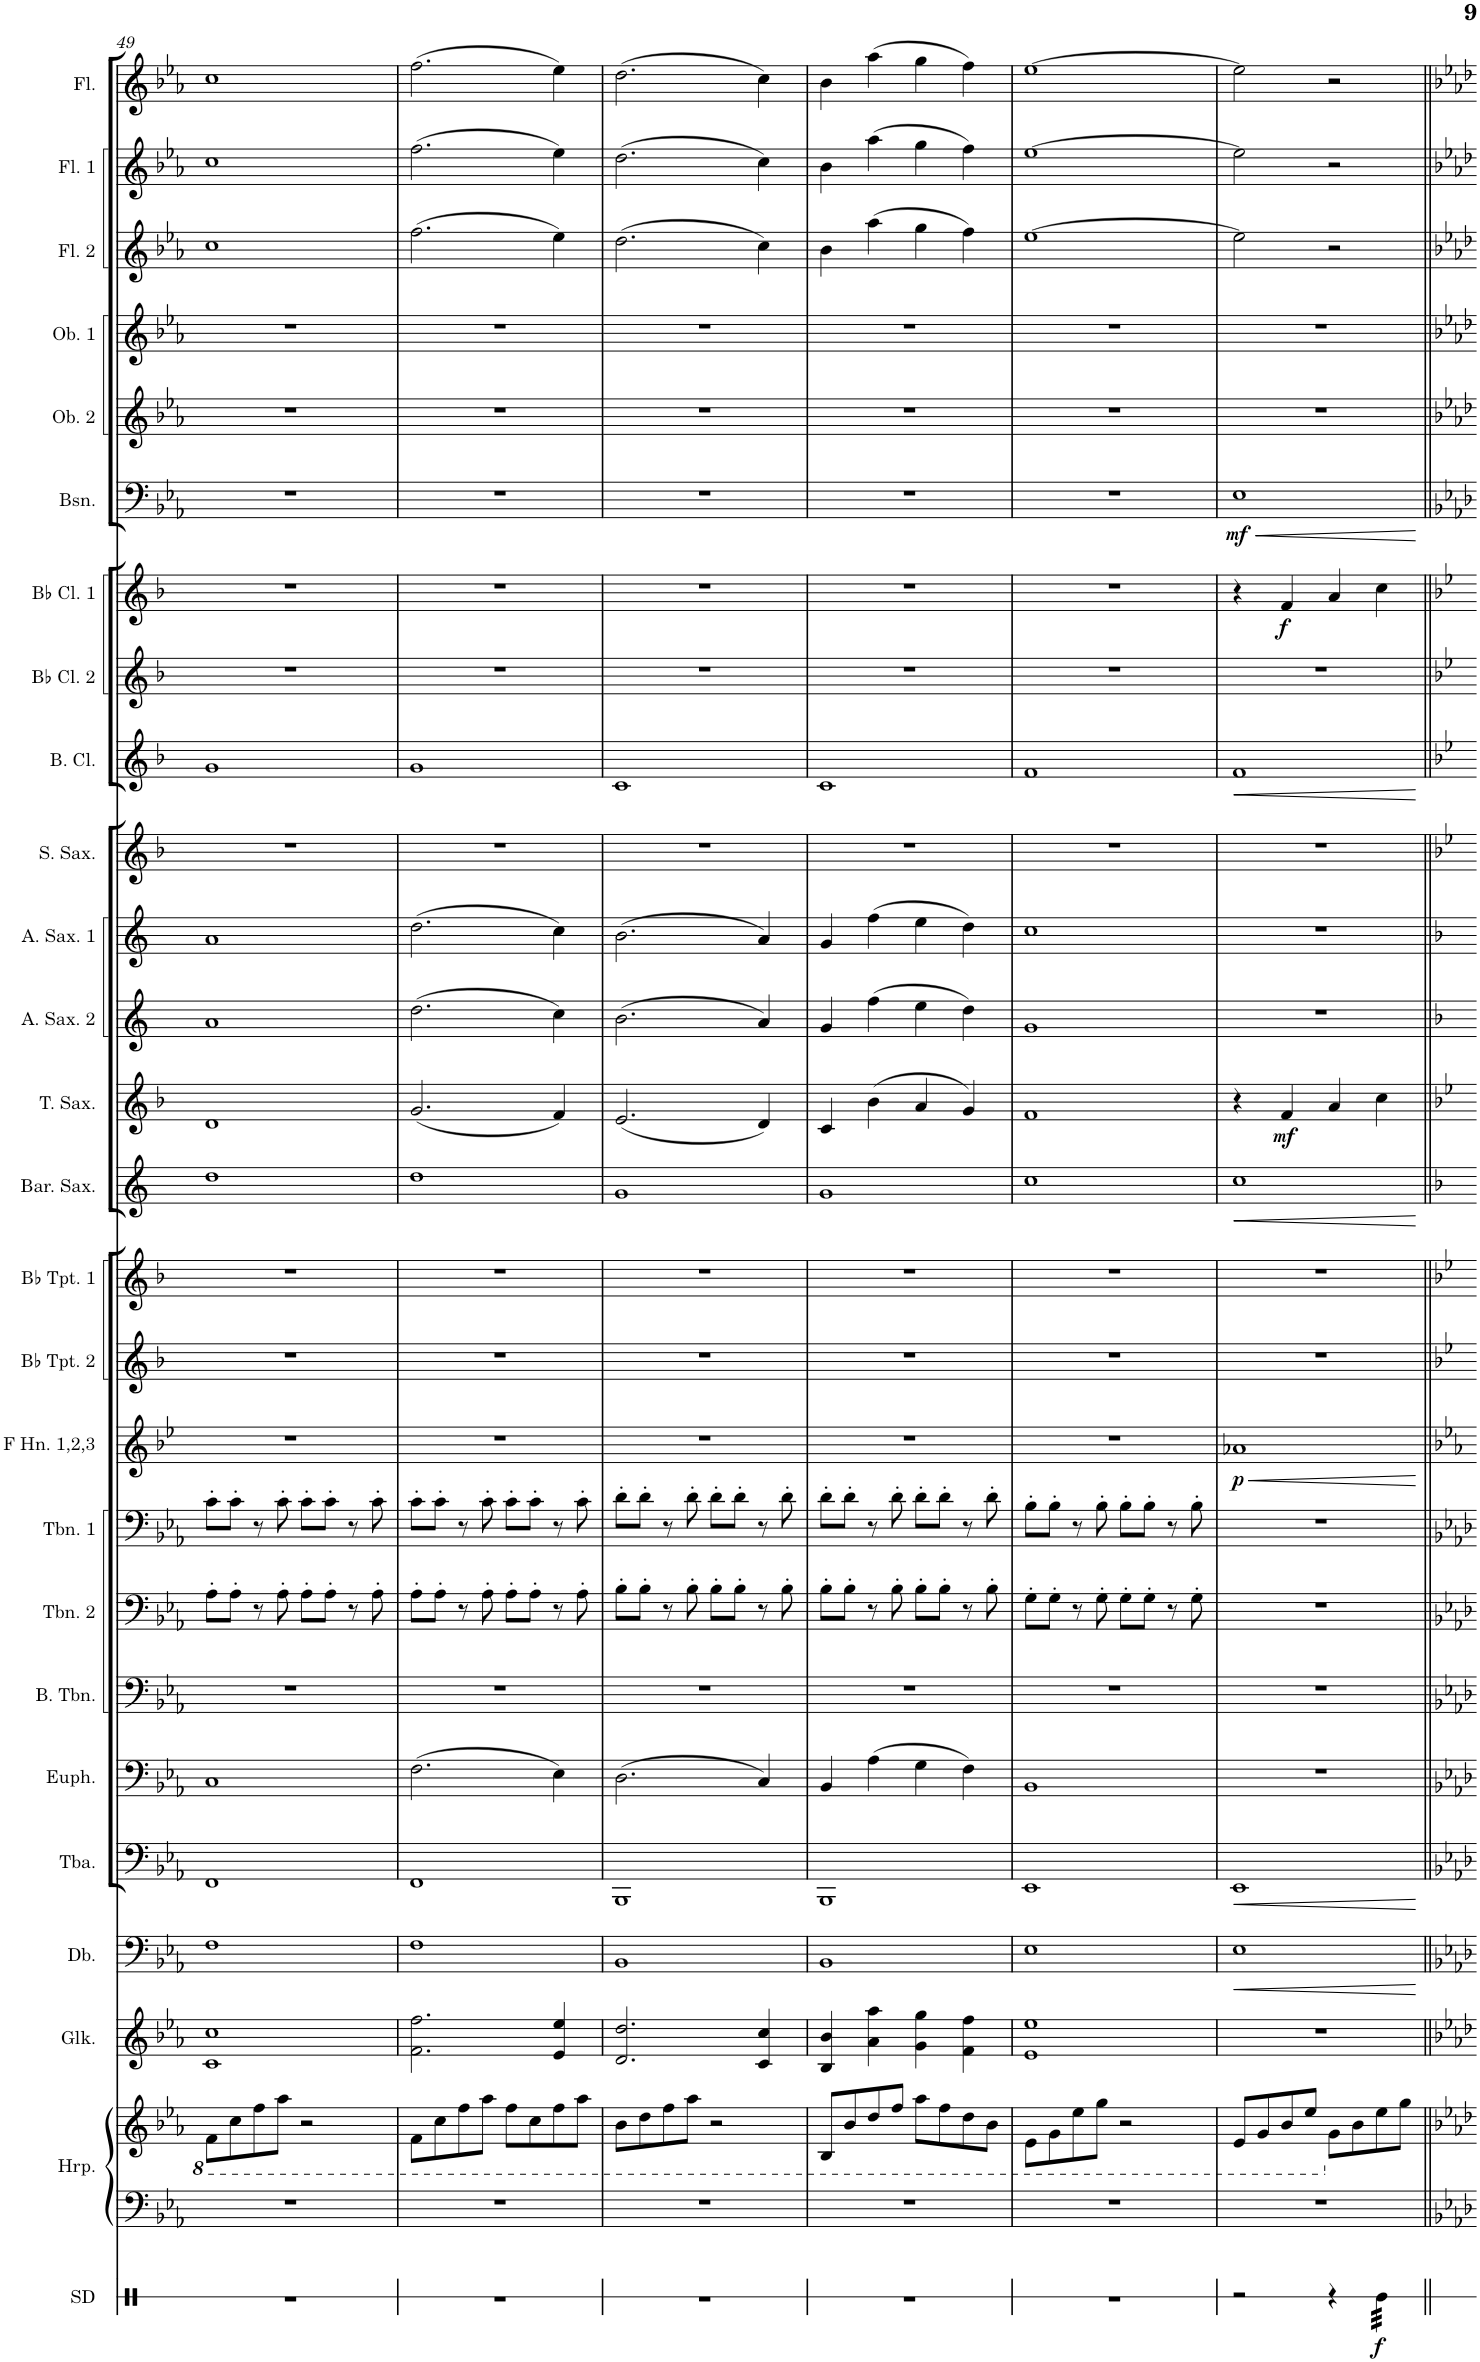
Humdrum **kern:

**kern	**dynam	**kern	**kern	**kern	**kern	**dynam	**kern	**dynam	**kern	**kern	**kern	**kern	**kern	**dynam	**kern	**kern	**kern	**dynam	**kern	**dynam	**kern	**kern	**kern	**kern	**dynam	**kern	**kern	**dynam	**kern	**dynam	**kern	**kern	**kern	**kern	**kern
*part26	*part26	*part25	*part25	*part24	*part23	*part23	*part22	*part22	*part21	*part20	*part19	*part18	*part17	*part17	*part16	*part15	*part14	*part14	*part13	*part13	*part12	*part11	*part10	*part9	*part9	*part8	*part7	*part7	*part6	*part6	*part5	*part4	*part3	*part2	*part1
*staff27	*staff27	*staff26	*staff25	*staff24	*staff23	*staff23	*staff22	*staff22	*staff21	*staff20	*staff19	*staff18	*staff17	*staff17	*staff16	*staff15	*staff14	*staff14	*staff13	*staff13	*staff12	*staff11	*staff10	*staff9	*staff9	*staff8	*staff7	*staff7	*staff6	*staff6	*staff5	*staff4	*staff3	*staff2	*staff1
*I"Snare Drum	*	*I"Harp	*	*I"Glockenspiel	*I"Double Bass	*	*I"Tuba	*	*I"Euphonium	*I"Bass Trombone	*I"Trombone 2	*I"Trombone 1	*I"F Horn 1,2,3	*	*I"Bb Trumpet 2	*I"Bb Trumpet 1	*I"Baritone Saxophone	*	*I"Tenor Saxophone	*	*I"Alto Saxophone 2	*I"Alto Saxophone 1	*I"Soprano Saxophone	*I"Bass Clarinet	*	*I"Bb Clarinet 2	*I"Bb Clarinet 1	*	*I"Bassoon	*	*I"Oboe 2	*I"Oboe 1	*I"Flute 2	*I"Flute 1	*I"Piccolo
*I'SD	*	*I'Hrp.	*	*I'Glk.	*I'Db.	*	*I'Tba.	*	*I'Euph.	*I'B. Tbn.	*I'Tbn. 2	*I'Tbn. 1	*I'F Hn. 1,2,3	*	*I'Bb Tpt. 2	*I'Bb Tpt. 1	*I'Bar. Sax.	*	*I'T. Sax.	*	*I'A. Sax. 2	*I'A. Sax. 1	*I'S. Sax.	*I'B. Cl.	*	*I'Bb Cl. 2	*I'Bb Cl. 1	*	*I'Bsn.	*	*I'Ob. 2	*I'Ob. 1	*I'Fl. 2	*I'Fl. 1	*I'Picc.
!!LO:PB:g=z
*clefX	*	*clefF4	*clefG2	*clefG2	*clefF4	*	*clefF4	*	*clefF4	*clefF4	*clefF4	*clefF4	*clefG2	*	*clefG2	*clefG2	*clefG2	*	*clefG2	*	*clefG2	*clefG2	*clefG2	*clefG2	*	*clefG2	*clefG2	*	*clefF4	*	*clefG2	*clefG2	*clefG2	*clefG2	*clefG2
*	*	*	*	*Trd-14c-24	*Trd7c12	*	*	*	*	*	*	*	*Trd4c7	*	*Trd1c2	*Trd1c2	*Trd12c21	*	*Trd8c14	*	*Trd5c9	*Trd5c9	*Trd1c2	*Trd8c14	*	*Trd1c2	*Trd1c2	*	*	*	*	*	*	*	*Trd-7c-12
*k[]	*	*k[b-e-a-]	*k[b-e-a-]	*k[b-e-a-]	*k[b-e-a-]	*	*k[b-e-a-]	*	*k[b-e-a-]	*k[b-e-a-]	*k[b-e-a-]	*k[b-e-a-]	*k[b-e-]	*	*k[b-]	*k[b-]	*k[]	*	*k[b-]	*	*k[]	*k[]	*k[b-]	*k[b-]	*	*k[b-]	*k[b-]	*	*k[b-e-a-]	*	*k[b-e-a-]	*k[b-e-a-]	*k[b-e-a-]	*k[b-e-a-]	*k[b-e-a-]
*M4/4	*	*M4/4	*M4/4	*M4/4	*M4/4	*	*M4/4	*	*M4/4	*M4/4	*M4/4	*M4/4	*M4/4	*	*M4/4	*M4/4	*M4/4	*	*M4/4	*	*M4/4	*M4/4	*M4/4	*M4/4	*	*M4/4	*M4/4	*	*M4/4	*	*M4/4	*M4/4	*M4/4	*M4/4	*M4/4
=49	=49	=49	=49	=49	=49	=49	=49	=49	=49	=49	=49	=49	=49	=49	=49	=49	=49	=49	=49	=49	=49	=49	=49	=49	=49	=49	=49	=49	=49	=49	=49	=49	=49	=49	=49
1r	.	1r	8F\L	1c 1cc	1F	.	1FF	.	1C	1r	8A-'\L	8c'\L	1r	.	1r	1r	1dd	.	1d	.	1a	1a	1r	1g	.	1r	1r	.	1r	.	1r	1r	1cc	1cc	1cc
.	.	.	8c\	.	.	.	.	.	.	.	8A-'\J	8c'\J	.	.	.	.	.	.	.	.	.	.	.	.	.	.	.	.	.	.	.	.	.	.	.
.	.	.	8f\	.	.	.	.	.	.	.	8r	8r	.	.	.	.	.	.	.	.	.	.	.	.	.	.	.	.	.	.	.	.	.	.	.
.	.	.	8a-\J	.	.	.	.	.	.	.	8A-'\	8c'\	.	.	.	.	.	.	.	.	.	.	.	.	.	.	.	.	.	.	.	.	.	.	.
.	.	.	2r	.	.	.	.	.	.	.	8A-'\L	8c'\L	.	.	.	.	.	.	.	.	.	.	.	.	.	.	.	.	.	.	.	.	.	.	.
.	.	.	.	.	.	.	.	.	.	.	8A-'\J	8c'\J	.	.	.	.	.	.	.	.	.	.	.	.	.	.	.	.	.	.	.	.	.	.	.
.	.	.	.	.	.	.	.	.	.	.	8r	8r	.	.	.	.	.	.	.	.	.	.	.	.	.	.	.	.	.	.	.	.	.	.	.
.	.	.	.	.	.	.	.	.	.	.	8A-'\	8c'\	.	.	.	.	.	.	.	.	.	.	.	.	.	.	.	.	.	.	.	.	.	.	.
=50	=50	=50	=50	=50	=50	=50	=50	=50	=50	=50	=50	=50	=50	=50	=50	=50	=50	=50	=50	=50	=50	=50	=50	=50	=50	=50	=50	=50	=50	=50	=50	=50	=50	=50	=50
1r	.	1r	8F\L	2.f\ 2.ff\	1F	.	1FF	.	(2.F\	1r	8A-'\L	8c'\L	1r	.	1r	1r	1dd	.	(2.g/	.	(2.dd\	(2.dd\	1r	1g	.	1r	1r	.	1r	.	1r	1r	(2.ff\	(2.ff\	(2.ff\
.	.	.	8c\	.	.	.	.	.	.	.	8A-'\J	8c'\J	.	.	.	.	.	.	.	.	.	.	.	.	.	.	.	.	.	.	.	.	.	.	.
.	.	.	8f\	.	.	.	.	.	.	.	8r	8r	.	.	.	.	.	.	.	.	.	.	.	.	.	.	.	.	.	.	.	.	.	.	.
.	.	.	8a-\J	.	.	.	.	.	.	.	8A-'\	8c'\	.	.	.	.	.	.	.	.	.	.	.	.	.	.	.	.	.	.	.	.	.	.	.
.	.	.	8f\L	.	.	.	.	.	.	.	8A-'\L	8c'\L	.	.	.	.	.	.	.	.	.	.	.	.	.	.	.	.	.	.	.	.	.	.	.
.	.	.	8c\	.	.	.	.	.	.	.	8A-'\J	8c'\J	.	.	.	.	.	.	.	.	.	.	.	.	.	.	.	.	.	.	.	.	.	.	.
.	.	.	8f\	4e-/ 4ee-/	.	.	.	.	4E-\)	.	8r	8r	.	.	.	.	.	.	4f/)	.	4cc\)	4cc\)	.	.	.	.	.	.	.	.	.	.	4ee-\)	4ee-\)	4ee-\)
.	.	.	8a-\J	.	.	.	.	.	.	.	8A-'\	8c'\	.	.	.	.	.	.	.	.	.	.	.	.	.	.	.	.	.	.	.	.	.	.	.
=51	=51	=51	=51	=51	=51	=51	=51	=51	=51	=51	=51	=51	=51	=51	=51	=51	=51	=51	=51	=51	=51	=51	=51	=51	=51	=51	=51	=51	=51	=51	=51	=51	=51	=51	=51
1r	.	1r	8B-\L	2.d/ 2.dd/	1BB-	.	1BBB-	.	(2.D\	1r	8B-'\L	8d'\L	1r	.	1r	1r	1g	.	(2.e/	.	(2.b\	(2.b\	1r	1c	.	1r	1r	.	1r	.	1r	1r	(2.dd\	(2.dd\	(2.dd\
.	.	.	8d\	.	.	.	.	.	.	.	8B-'\J	8d'\J	.	.	.	.	.	.	.	.	.	.	.	.	.	.	.	.	.	.	.	.	.	.	.
.	.	.	8f\	.	.	.	.	.	.	.	8r	8r	.	.	.	.	.	.	.	.	.	.	.	.	.	.	.	.	.	.	.	.	.	.	.
.	.	.	8a-\J	.	.	.	.	.	.	.	8B-'\	8d'\	.	.	.	.	.	.	.	.	.	.	.	.	.	.	.	.	.	.	.	.	.	.	.
.	.	.	2r	.	.	.	.	.	.	.	8B-'\L	8d'\L	.	.	.	.	.	.	.	.	.	.	.	.	.	.	.	.	.	.	.	.	.	.	.
.	.	.	.	.	.	.	.	.	.	.	8B-'\J	8d'\J	.	.	.	.	.	.	.	.	.	.	.	.	.	.	.	.	.	.	.	.	.	.	.
.	.	.	.	4c/ 4cc/	.	.	.	.	4C/)	.	8r	8r	.	.	.	.	.	.	4d/)	.	4a/)	4a/)	.	.	.	.	.	.	.	.	.	.	4cc\)	4cc\)	4cc\)
.	.	.	.	.	.	.	.	.	.	.	8B-'\	8d'\	.	.	.	.	.	.	.	.	.	.	.	.	.	.	.	.	.	.	.	.	.	.	.
=52	=52	=52	=52	=52	=52	=52	=52	=52	=52	=52	=52	=52	=52	=52	=52	=52	=52	=52	=52	=52	=52	=52	=52	=52	=52	=52	=52	=52	=52	=52	=52	=52	=52	=52	=52
1r	.	1r	8BB-/L	4B-/ 4b-/	1BB-	.	1BBB-	.	4BB-/	1r	8B-'\L	8d'\L	1r	.	1r	1r	1g	.	4c/	.	4g/	4g/	1r	1c	.	1r	1r	.	1r	.	1r	1r	4b-\	4b-\	4b-\
.	.	.	8B-/	.	.	.	.	.	.	.	8B-'\J	8d'\J	.	.	.	.	.	.	.	.	.	.	.	.	.	.	.	.	.	.	.	.	.	.	.
.	.	.	8d/	4a-\ 4aa-\	.	.	.	.	(4A-\	.	8r	8r	.	.	.	.	.	.	(4b-\	.	(4ff\	(4ff\	.	.	.	.	.	.	.	.	.	.	(4aa-\	(4aa-\	(4aa-\
.	.	.	8f/J	.	.	.	.	.	.	.	8B-'\	8d'\	.	.	.	.	.	.	.	.	.	.	.	.	.	.	.	.	.	.	.	.	.	.	.
.	.	.	8a-\L	4g\ 4gg\	.	.	.	.	4G\	.	8B-'\L	8d'\L	.	.	.	.	.	.	4a/	.	4ee\	4ee\	.	.	.	.	.	.	.	.	.	.	4gg\	4gg\	4gg\
.	.	.	8f\	.	.	.	.	.	.	.	8B-'\J	8d'\J	.	.	.	.	.	.	.	.	.	.	.	.	.	.	.	.	.	.	.	.	.	.	.
.	.	.	8d\	4f\ 4ff\	.	.	.	.	4F\)	.	8r	8r	.	.	.	.	.	.	4g/)	.	4dd\)	4dd\)	.	.	.	.	.	.	.	.	.	.	4ff\)	4ff\)	4ff\)
.	.	.	8B-\J	.	.	.	.	.	.	.	8B-'\	8d'\	.	.	.	.	.	.	.	.	.	.	.	.	.	.	.	.	.	.	.	.	.	.	.
=53	=53	=53	=53	=53	=53	=53	=53	=53	=53	=53	=53	=53	=53	=53	=53	=53	=53	=53	=53	=53	=53	=53	=53	=53	=53	=53	=53	=53	=53	=53	=53	=53	=53	=53	=53
1r	.	1r	8E-\L	1e- 1ee-	1E-	.	1EE-	.	1BB-	1r	8G'\L	8B-'\L	1r	.	1r	1r	1cc	.	1f	.	1g	1cc	1r	1f	.	1r	1r	.	1r	.	1r	1r	[1ee-	[1ee-	[1ee-
.	.	.	8G\	.	.	.	.	.	.	.	8G'\J	8B-'\J	.	.	.	.	.	.	.	.	.	.	.	.	.	.	.	.	.	.	.	.	.	.	.
.	.	.	8e-\	.	.	.	.	.	.	.	8r	8r	.	.	.	.	.	.	.	.	.	.	.	.	.	.	.	.	.	.	.	.	.	.	.
.	.	.	8g\J	.	.	.	.	.	.	.	8G'\	8B-'\	.	.	.	.	.	.	.	.	.	.	.	.	.	.	.	.	.	.	.	.	.	.	.
.	.	.	2r	.	.	.	.	.	.	.	8G'\L	8B-'\L	.	.	.	.	.	.	.	.	.	.	.	.	.	.	.	.	.	.	.	.	.	.	.
.	.	.	.	.	.	.	.	.	.	.	8G'\J	8B-'\J	.	.	.	.	.	.	.	.	.	.	.	.	.	.	.	.	.	.	.	.	.	.	.
.	.	.	.	.	.	.	.	.	.	.	8r	8r	.	.	.	.	.	.	.	.	.	.	.	.	.	.	.	.	.	.	.	.	.	.	.
.	.	.	.	.	.	.	.	.	.	.	8G'\	8B-'\	.	.	.	.	.	.	.	.	.	.	.	.	.	.	.	.	.	.	.	.	.	.	.
=54	=54	=54	=54	=54	=54	=54	=54	=54	=54	=54	=54	=54	=54	=54	=54	=54	=54	=54	=54	=54	=54	=54	=54	=54	=54	=54	=54	=54	=54	=54	=54	=54	=54	=54	=54
!	!	!	!	!	!	!LO:HP:b	!	!LO:HP:b	!	!	!	!	!	!LO:HP:b	!	!	!	!LO:HP:b	!	!	!	!	!	!	!LO:HP:b	!	!	!	!	!LO:HP:b	!	!	!	!	!
!	!	!	!	!	!	!	!	!	!	!	!	!	!	!LO:DY:n=1:b	!	!	!	!	!	!	!	!	!	!	!	!	!	!	!	!LO:DY:n=1:b	!	!	!	!	!
2r	.	1r	8E-/L	1r	1E-	<	1EE-	<	1r	1r	1r	1r	1a-X	< p	1r	1r	1cc	<	4r	.	1r	1r	1r	1f	<	1r	4r	.	1E-	< mf	1r	1r	2ee-\]	2ee-\]	2ee-\]
.	.	.	8G/	.	.	.	.	.	.	.	.	.	.	.	.	.	.	.	.	.	.	.	.	.	.	.	.	.	.	.	.	.	.	.	.
!	!	!	!	!	!	!	!	!	!	!	!	!	!	!	!	!	!	!	!	!LO:DY:b	!	!	!	!	!	!	!	!LO:DY:b	!	!	!	!	!	!	!
.	.	.	8B-/	.	.	.	.	.	.	.	.	.	.	.	.	.	.	.	4f/	mf	.	.	.	.	.	.	4f/	f	.	.	.	.	.	.	.
.	.	.	8e-/J	.	.	.	.	.	.	.	.	.	.	.	.	.	.	.	.	.	.	.	.	.	.	.	.	.	.	.	.	.	.	.	.
4r	.	.	8g\L	.	.	.	.	.	.	.	.	.	.	.	.	.	.	.	4a/	.	.	.	.	.	.	.	4a/	.	.	.	.	.	2r	2r	2r
.	.	.	8b-\	.	.	.	.	.	.	.	.	.	.	.	.	.	.	.	.	.	.	.	.	.	.	.	.	.	.	.	.	.	.	.	.
!	!LO:DY:b	!	!	!	!	!	!	!	!	!	!	!	!	!	!	!	!	!	!	!	!	!	!	!	!	!	!	!	!	!	!	!	!	!	!
*tremolo	*	*	*	*	*	*	*	*	*	*	*	*	*	*	*	*	*	*	*	*	*	*	*	*	*	*	*	*	*	*	*	*	*	*	*
32Re\LLL	f	.	8ee-\	.	.	.	.	.	.	.	.	.	.	.	.	.	.	.	4cc\	.	.	.	.	.	.	.	4cc\	.	.	.	.	.	.	.	.
32Re\	.	.	.	.	.	.	.	.	.	.	.	.	.	.	.	.	.	.	.	.	.	.	.	.	.	.	.	.	.	.	.	.	.	.	.
32Re\	.	.	.	.	.	.	.	.	.	.	.	.	.	.	.	.	.	.	.	.	.	.	.	.	.	.	.	.	.	.	.	.	.	.	.
32Re\	.	.	.	.	.	.	.	.	.	.	.	.	.	.	.	.	.	.	.	.	.	.	.	.	.	.	.	.	.	.	.	.	.	.	.
32Re\	.	.	8gg\J	.	.	.	.	.	.	.	.	.	.	.	.	.	.	.	.	.	.	.	.	.	.	.	.	.	.	.	.	.	.	.	.
32Re\	.	.	.	.	.	.	.	.	.	.	.	.	.	.	.	.	.	.	.	.	.	.	.	.	.	.	.	.	.	.	.	.	.	.	.
32Re\	.	.	.	.	.	.	.	.	.	.	.	.	.	.	.	.	.	.	.	.	.	.	.	.	.	.	.	.	.	.	.	.	.	.	.
32Re\JJJ	.	.	.	.	.	.	.	.	.	.	.	.	.	.	.	.	.	.	.	.	.	.	.	.	.	.	.	.	.	.	.	.	.	.	.
*Xtremolo	*	*	*	*	*	*	*	*	*	*	*	*	*	*	*	*	*	*	*	*	*	*	*	*	*	*	*	*	*	*	*	*	*	*	*
.	.	.	.	.	.	[	.	[	.	.	.	.	.	[	.	.	.	[	.	.	.	.	.	.	[	.	.	.	.	[	.	.	.	.	.
=||	=||	=||	=||	=||	=||	=||	=||	=||	=||	=||	=||	=||	=||	=||	=||	=||	=||	=||	=||	=||	=||	=||	=||	=||	=||	=||	=||	=||	=||	=||	=||	=||	=||	=||	=||
*-	*-	*-	*-	*-	*-	*-	*-	*-	*-	*-	*-	*-	*-	*-	*-	*-	*-	*-	*-	*-	*-	*-	*-	*-	*-	*-	*-	*-	*-	*-	*-	*-	*-	*-	*-
